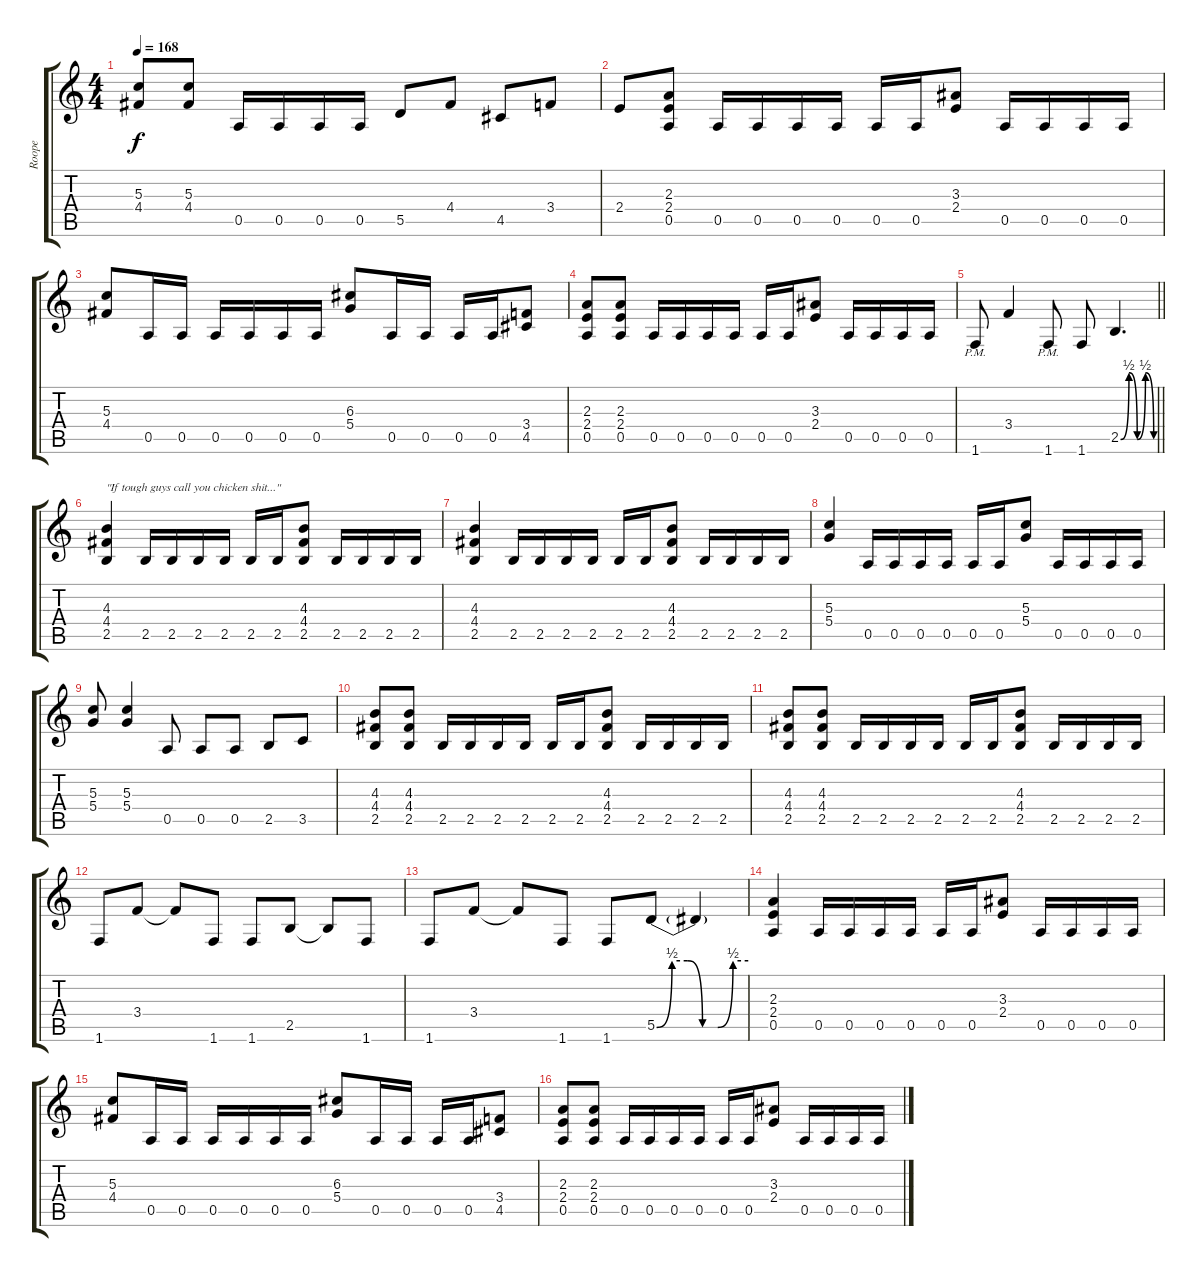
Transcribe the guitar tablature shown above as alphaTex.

\track ("Roope" "Roope") {instrument distortionguitar}
\staff {score tabs}
\tuning (E4 B3 G3 D3 A2 E2) {hide}
\ts (4 4)
\tempo 168
\clef g2
\ks c
(5.3 4.4).8{dy f} (5.3 4.4).8 0.5.16 0.5.16 0.5.16 0.5.16 5.5.8 4.4.8 4.5.8 3.4.8 |
2.4.8 (2.3 2.4 0.5).8 0.5.16 0.5.16 0.5.16 0.5.16 0.5.16 0.5.16 (3.3 2.4).8 0.5.16 0.5.16 0.5.16 0.5.16 |
(5.3 4.4).8 0.5.16 0.5.16 0.5.16 0.5.16 0.5.16 0.5.16 (6.3 5.4).8 0.5.16 0.5.16 0.5.16 0.5.16 (3.4 4.5).8 |
(2.3 2.4 0.5).8 (2.3 2.4 0.5).8 0.5.16 0.5.16 0.5.16 0.5.16 0.5.16 0.5.16 (3.3 2.4).8 0.5.16 0.5.16 0.5.16 0.5.16 |
\barLineRight lightlight
1.6{pm}.8 3.4.4 1.6{pm}.8 1.6.8 2.5{be (custom 0 0 15 2 30 0 45 2 60 0)}.4{d} |
(4.3 4.4 2.5).4{txt "\"If tough guys call you chicken shit...\""} 2.5.16 2.5.16 2.5.16 2.5.16 2.5.16 2.5.16 (4.3 4.4 2.5).8 2.5.16 2.5.16 2.5.16 2.5.16 |
(4.3 4.4 2.5).4 2.5.16 2.5.16 2.5.16 2.5.16 2.5.16 2.5.16 (4.3 4.4 2.5).8 2.5.16 2.5.16 2.5.16 2.5.16 |
(5.3 5.4).4 0.5.16 0.5.16 0.5.16 0.5.16 0.5.16 0.5.16 (5.3 5.4).8 0.5.16 0.5.16 0.5.16 0.5.16 |
(5.3 5.4).8 (5.3 5.4).4 0.5.8 0.5.8 0.5.8 2.5.8 3.5.8 |
(4.3 4.4 2.5).8 (4.3 4.4 2.5).8 2.5.16 2.5.16 2.5.16 2.5.16 2.5.16 2.5.16 (4.3 4.4 2.5).8 2.5.16 2.5.16 2.5.16 2.5.16 |
(4.3 4.4 2.5).8 (4.3 4.4 2.5).8 2.5.16 2.5.16 2.5.16 2.5.16 2.5.16 2.5.16 (4.3 4.4 2.5).8 2.5.16 2.5.16 2.5.16 2.5.16 |
1.6.8 3.4.8 3.4{t}.8 1.6.8 1.6.8 2.5.8 2.5{t}.8 1.6.8 |
1.6.8 3.4.8 3.4{t}.8 1.6.8 1.6.8 5.5{be (custom 0 0 10 2 20 2 30 0 40 0 50 2 60 2)}.8 5.5{t}.4 |
(2.3 2.4 0.5).4 0.5.16 0.5.16 0.5.16 0.5.16 0.5.16 0.5.16 (3.3 2.4).8 0.5.16 0.5.16 0.5.16 0.5.16 |
(5.3 4.4).8 0.5.16 0.5.16 0.5.16 0.5.16 0.5.16 0.5.16 (6.3 5.4).8 0.5.16 0.5.16 0.5.16 0.5.16 (3.4 4.5).8 |
(2.3 2.4 0.5).8 (2.3 2.4 0.5).8 0.5.16 0.5.16 0.5.16 0.5.16 0.5.16 0.5.16 (3.3 2.4).8 0.5.16 0.5.16 0.5.16 0.5.16
